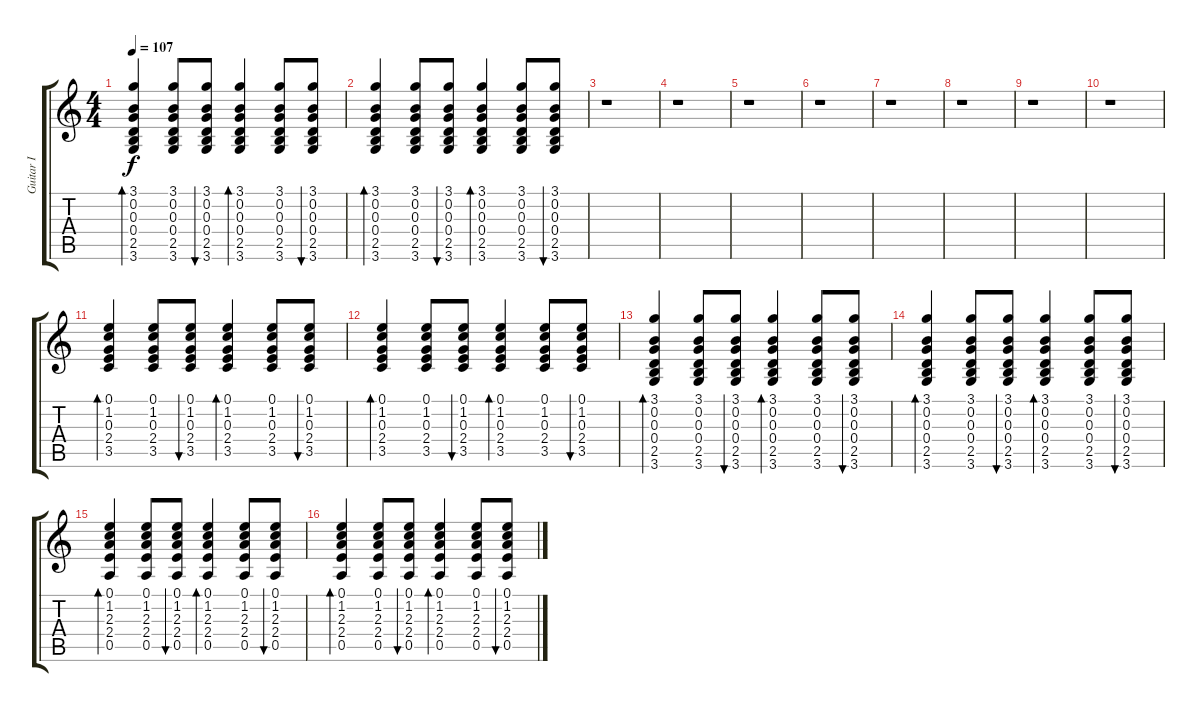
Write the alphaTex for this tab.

\track ("Guitar I" "Guitar I") {instrument electricguitarclean}
\staff {score tabs}
\tuning (E4 B3 G3 D3 A2 E2) {hide}
\ts (4 4)
\tempo 107
\clef g2
\ks c
(3.1 0.2 0.3 0.4 2.5 3.6).4{bd 30 dy f} (3.1 0.2 0.3 0.4 2.5 3.6).8 (3.1 0.2 0.3 0.4 2.5 3.6).8{bu 60} (3.1 0.2 0.3 0.4 2.5 3.6).4{bd 30} (3.1 0.2 0.3 0.4 2.5 3.6).8 (3.1 0.2 0.3 0.4 2.5 3.6).8{bu 60} |
(3.1 0.2 0.3 0.4 2.5 3.6).4{bd 30} (3.1 0.2 0.3 0.4 2.5 3.6).8 (3.1 0.2 0.3 0.4 2.5 3.6).8{bu 60} (3.1 0.2 0.3 0.4 2.5 3.6).4{bd 30} (3.1 0.2 0.3 0.4 2.5 3.6).8 (3.1 0.2 0.3 0.4 2.5 3.6).8{bu 60} |
r.1 |
r.1 |
r.1 |
r.1 |
r.1 |
r.1 |
r.1 |
r.1 |
(0.1 1.2 0.3 2.4 3.5).4{bd 30} (0.1 1.2 0.3 2.4 3.5).8 (0.1 1.2 0.3 2.4 3.5).8{bu 60} (0.1 1.2 0.3 2.4 3.5).4{bd 30} (0.1 1.2 0.3 2.4 3.5).8 (0.1 1.2 0.3 2.4 3.5).8{bu 60} |
(0.1 1.2 0.3 2.4 3.5).4{bd 30} (0.1 1.2 0.3 2.4 3.5).8 (0.1 1.2 0.3 2.4 3.5).8{bu 60} (0.1 1.2 0.3 2.4 3.5).4{bd 30} (0.1 1.2 0.3 2.4 3.5).8 (0.1 1.2 0.3 2.4 3.5).8{bu 60} |
(3.1 0.2 0.3 0.4 2.5 3.6).4{bd 30} (3.1 0.2 0.3 0.4 2.5 3.6).8 (3.1 0.2 0.3 0.4 2.5 3.6).8{bu 60} (3.1 0.2 0.3 0.4 2.5 3.6).4{bd 30} (3.1 0.2 0.3 0.4 2.5 3.6).8 (3.1 0.2 0.3 0.4 2.5 3.6).8{bu 60} |
(3.1 0.2 0.3 0.4 2.5 3.6).4{bd 30} (3.1 0.2 0.3 0.4 2.5 3.6).8 (3.1 0.2 0.3 0.4 2.5 3.6).8{bu 60} (3.1 0.2 0.3 0.4 2.5 3.6).4{bd 30} (3.1 0.2 0.3 0.4 2.5 3.6).8 (3.1 0.2 0.3 0.4 2.5 3.6).8{bu 60} |
(0.1 1.2 2.3 2.4 0.5).4{bd 30} (0.1 1.2 2.3 2.4 0.5).8 (0.1 1.2 2.3 2.4 0.5).8{bu 60} (0.1 1.2 2.3 2.4 0.5).4{bd 30} (0.1 1.2 2.3 2.4 0.5).8 (0.1 1.2 2.3 2.4 0.5).8{bu 60} |
(0.1 1.2 2.3 2.4 0.5).4{bd 30} (0.1 1.2 2.3 2.4 0.5).8 (0.1 1.2 2.3 2.4 0.5).8{bu 60} (0.1 1.2 2.3 2.4 0.5).4{bd 30} (0.1 1.2 2.3 2.4 0.5).8 (0.1 1.2 2.3 2.4 0.5).8{bu 60}
